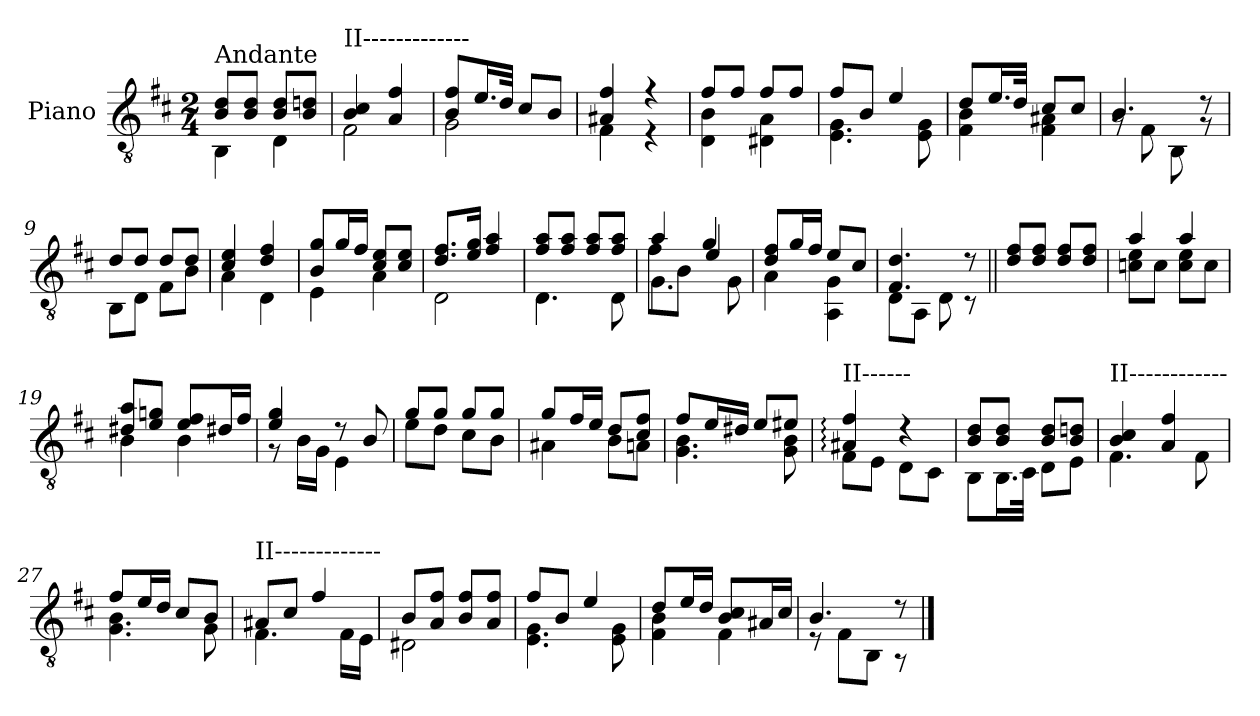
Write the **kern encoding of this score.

**kern
*part1
*staff1
*I"Piano
*I'Pno.
*clefGv2
*k[f#c#]
*M2/4
*MM50
=1
*^
!LO:TX:a:t=Andante	!
8B/ 8d/L	4BB<\
8B/ 8d/J	.
8B/ 8d/L	4D<\
8B/ 8dn/J	.
=2	=2
!LO:TX:a:t=II-------------	!
4B/ 4c#/	2F#:<\
4A/ 4f#/	.
=3	=3
8B/ 8f#/L	2G<\
16.e/L	.
32d/JJk	.
8c#/L	.
8B/J	.
=4	=4
4A#X/ 4f#/	4F#<\
4r	4r
=5	=5
8f#/L	4D\<< 4B\<<
8f#/J	.
8f#/L	4D#X\<< 4A\<<
8f#/J	.
!!LO:LB:g=z	!!
=6	=6
8f#/L	4.E\<< 4.G\<<
8B/J	.
4e/	.
.	8E\<< 8G\<<
=7	=7
8d/L	4F#\<< 4B\<<
16.e/L	.
32d/JJk	.
8c#/L	4F#\<< 4A#X\<<
8c#/J	.
=8	=8
4.B/	8rG
.	8F#<<\
.	8BB<<\
8r	8rG
=9	=9
8d/L	8BB<<\L
8d/J	8D<<\J
8d/L	8F#<<\L
8d/J	8B<\J
=10	=10
4c#/ 4e/	4A<\
4d/ 4f#/	4D<\
!!LO:LB:g=z	!!
=11	=11
8B/ 8g/L	4E<\
16g/L	.
16f#/JJ	.
8c#/ 8e/L	4A<\
8c#/ 8e/J	.
=12	=12
8.d/ 8.f#/L	2D<\
16e/ 16g/Jk	.
4f#/ 4a/	.
=13	=13
8f#/ 8a/L	4.D<\
8f#/ 8a/J	.
8f#/ 8a/L	.
8f#/ 8a/J	8D<\
=14	=14
*	*^
4a/	4.G<\	8f#<\L
.	.	8B<\J
4g/	.	4e/
.	8G<\	.
*	*v	*v
=15	=15
8d/ 8f#/L	4A<\
16g/L	.
16f#/JJ	.
8e/L	4AA\<< 4G\<<
8c#/J	.
!!LO:LB:g=z	!!
=16	=16
4.F#/ 4.d/	8D<\L
.	8AA<\J
.	8D<\
8r	8r
*v	*v
=17||
8d/ 8f#/L
8d/ 8f#/J
8d/ 8f#/L
8d/ 8f#/J
=18
*^
4a/	8cn\<< 8e\<<L
.	8c<<\J
4a/	8c\ 8e\L
.	8c<\J
=19	=19
8d#X/ 8a/L	4B<\
8e/ 8gn/J	.
8e/ 8f#/L	4B<\
16d#X/L	.
16f#/JJ	.
=20	=20
4e/ 4g/	8r
.	16B<<\LL
.	16G<<\JJ
8r	4E<<\
8B/	.
!!LO:LB:g=z	!!
=21	=21
8g/L	8e<\L
8g/J	8d<\J
8g/L	8c#<\L
8g/J	8B<\J
=22	=22
8g/L	4A#X<\
16f#/L	.
16e/JJ	.
8d/L	8B<\L
8c#/ 8f#/J	8An<\J
=23	=23
8f#/L	4.G\<< 4.B\<<
16e/L	.
16d#X/JJ	.
8e/L	.
8e#X/J	8G\<< 8B\<<
=24	=24
!LO:TX:a:t=II------	!
4A#X/: 4f#/:	8F#<\L
.	8E<\J
4r	8D<\L
.	8C#<\J
!!LO:LB:g=z	!!
=25	=25
8B/ 8d/L	8BB<\L
8B/ 8d/J	16.BB<\L
.	32C#<\JJk
8B/ 8d/L	8D<\L
8B/ 8dn/J	8E<\J
=26	=26
!LO:TX:a:t=II------------	!
4B/ 4c#/	4.F#:<\
4A/ 4f#/	.
.	8F#<\
=27	=27
8f#/L	4.G\<< 4.B\<<
16e/L	.
16d/JJ	.
8c#/L	.
8B/J	8G<\
=28	=28
!LO:TX:a:t=II-------------	!
8A#X:/L	4.F#<\
8c#/J	.
4f#/	.
.	16F#<\LL
.	16E<\JJ
!!LO:LB:g=z	!!
=29	=29
8B/L	2D#X<\
8A/ 8f#/J	.
8B/ 8f#/L	.
8A/ 8f#/J	.
=30	=30
8f#/L	4.E\<< 4.G\<<
8B/J	.
4e/	.
.	8E\<<<< 8G\<<<<
=31	=31
8d/L	4F#\<< 4B\<<
16e/L	.
16d/JJ	.
8B/ 8c#/L	4F#<\
16A#X/L	.
16c#/JJ	.
=32	=32
4.B/	8r
.	8F#<\L
.	8BB<\J
8r	8r
*v	*v
==
*-
